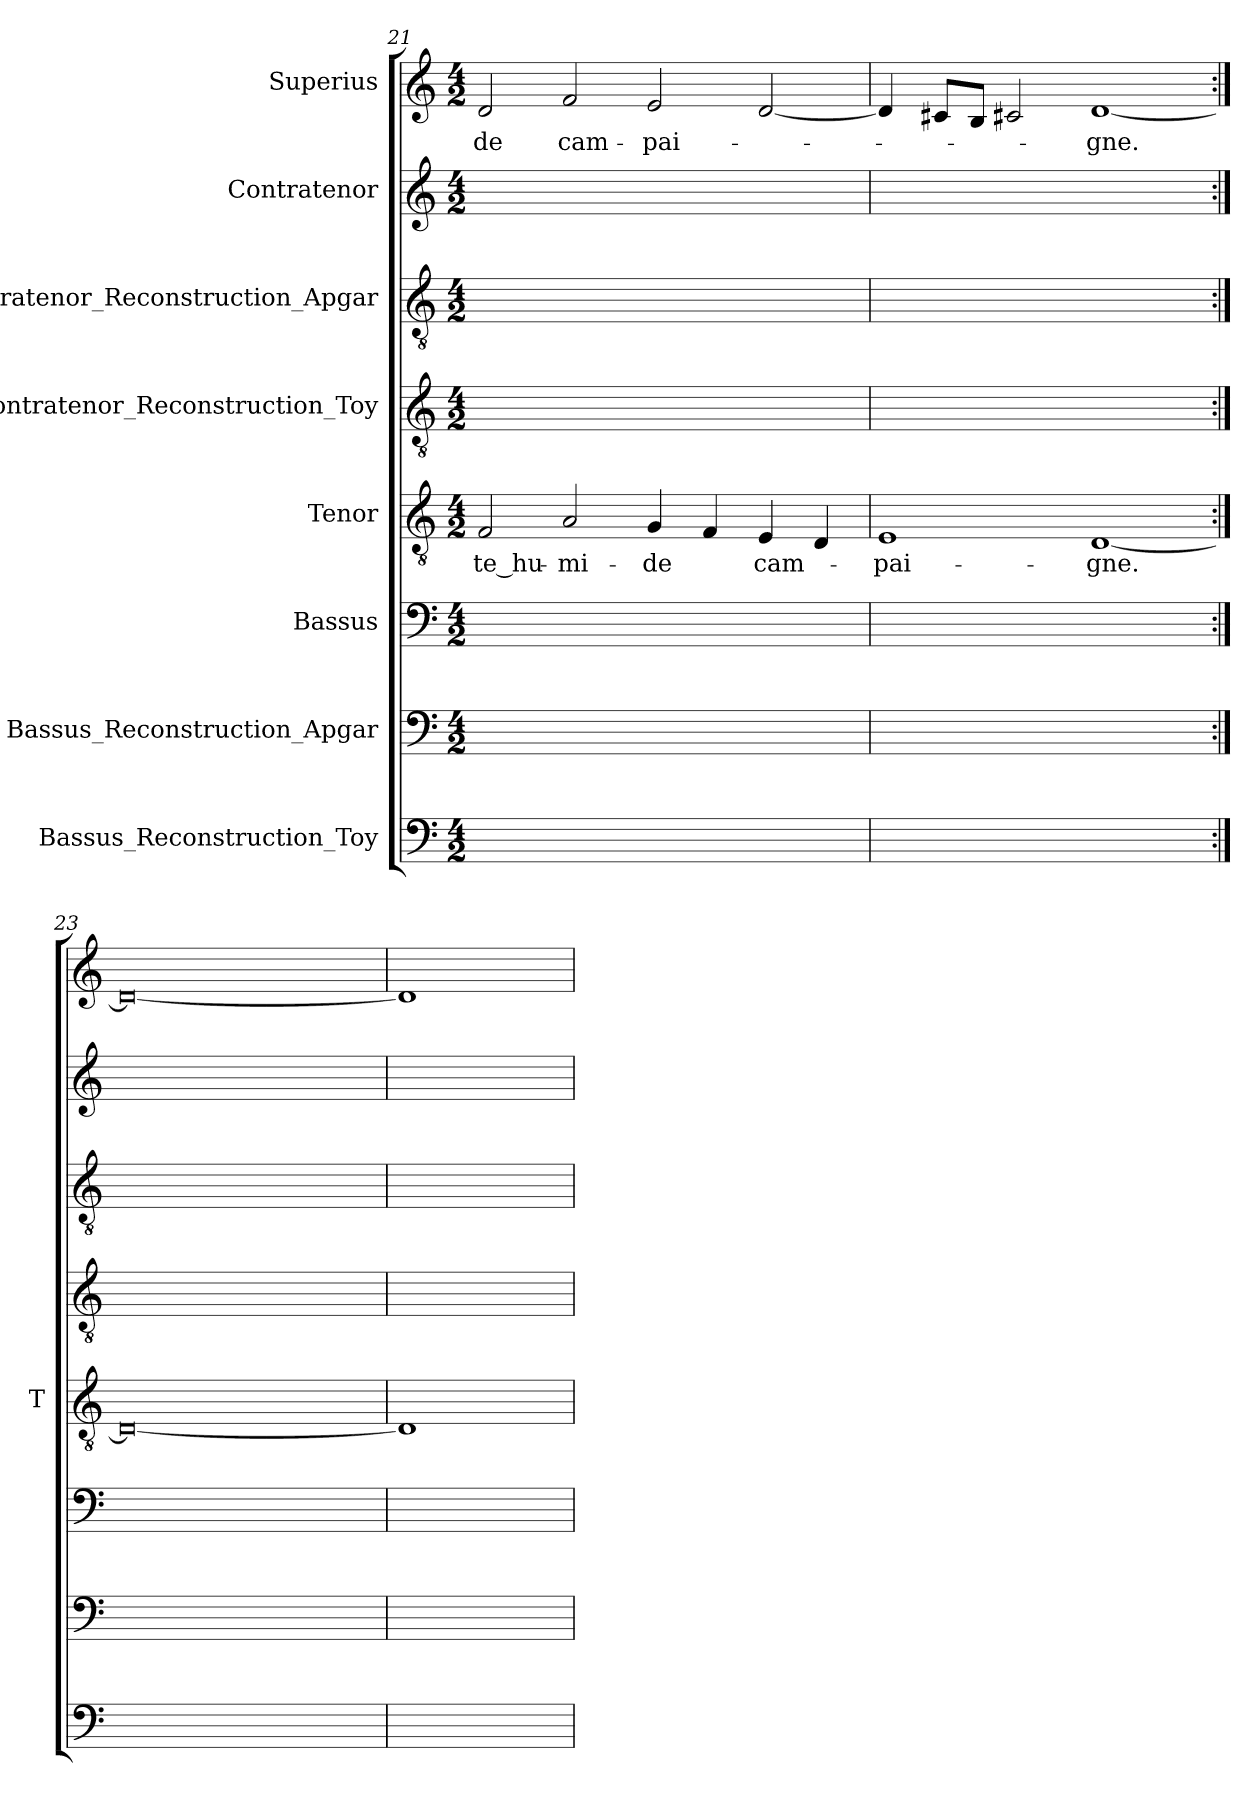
**kern	**kern	**kern	**kern	**text	**kern	**kern	**kern	**kern	**text
*part8	*part7	*part6	*part5	*part5	*part4	*part3	*part2	*part1	*part1
*staff8	*staff7	*staff6	*staff5	*staff5	*staff4	*staff3	*staff2	*staff1	*staff1
*I"Bassus_Reconstruction_Toy	*I"Bassus_Reconstruction_Apgar	*I"Bassus	*I"Tenor	*	*I"Contratenor_Reconstruction_Toy	*I"Contratenor_Reconstruction_Apgar	*I"Contratenor	*I"Superius	*
*	*	*	*I'T	*	*	*	*	*	*
*clefF4	*clefF4	*clefF4	*clefGv2	*	*clefGv2	*clefGv2	*clefG2	*clefG2	*
*k[]	*k[]	*k[]	*k[]	*	*k[]	*k[]	*k[]	*k[]	*
*M4/2	*M4/2	*M4/2	*M4/2	*	*M4/2	*M4/2	*M4/2	*M4/2	*
=21	=21	=21	=21	=21	=21	=21	=21	=21	=21
0ryy	0ryy	0ryy	2F	te_hu-	0ryy	0ryy	0ryy	2d	-de
.	.	.	2A	mi-	.	.	.	2f	cam-
.	.	.	4G	-de	.	.	.	2e	pai-
.	.	.	4F	.	.	.	.	.	.
.	.	.	4E	cam-	.	.	.	[2d	.
.	.	.	4D	.	.	.	.	.	.
=22	=22	=22	=22	=22	=22	=22	=22	=22	=22
1ryy	1ryy	1ryy	1E	pai-	1ryy	1ryy	1ryy	4d]	.
.	.	.	.	.	.	.	.	8c#XL	.
.	.	.	.	.	.	.	.	8BJ	.
.	.	.	.	.	.	.	.	2c#X	.
1ryy	1ryy	1ryy	[1D	-gne.	1ryy	1ryy	1ryy	[1d	-gne.
=23:|!	=23:|!	=23:|!	=23:|!	=23:|!	=23:|!	=23:|!	=23:|!	=23:|!	=23:|!
0ryy	0ryy	0ryy	0D_	.	0ryy	0ryy	0ryy	0d_	.
=24	=24	=24	=24	=24	=24	=24	=24	=24	=24
1ryy	1ryy	1ryy	1D]	.	1ryy	1ryy	1ryy	1d]	.
=	=	=	=	=	=	=	=	=	=
*-	*-	*-	*-	*-	*-	*-	*-	*-	*-
